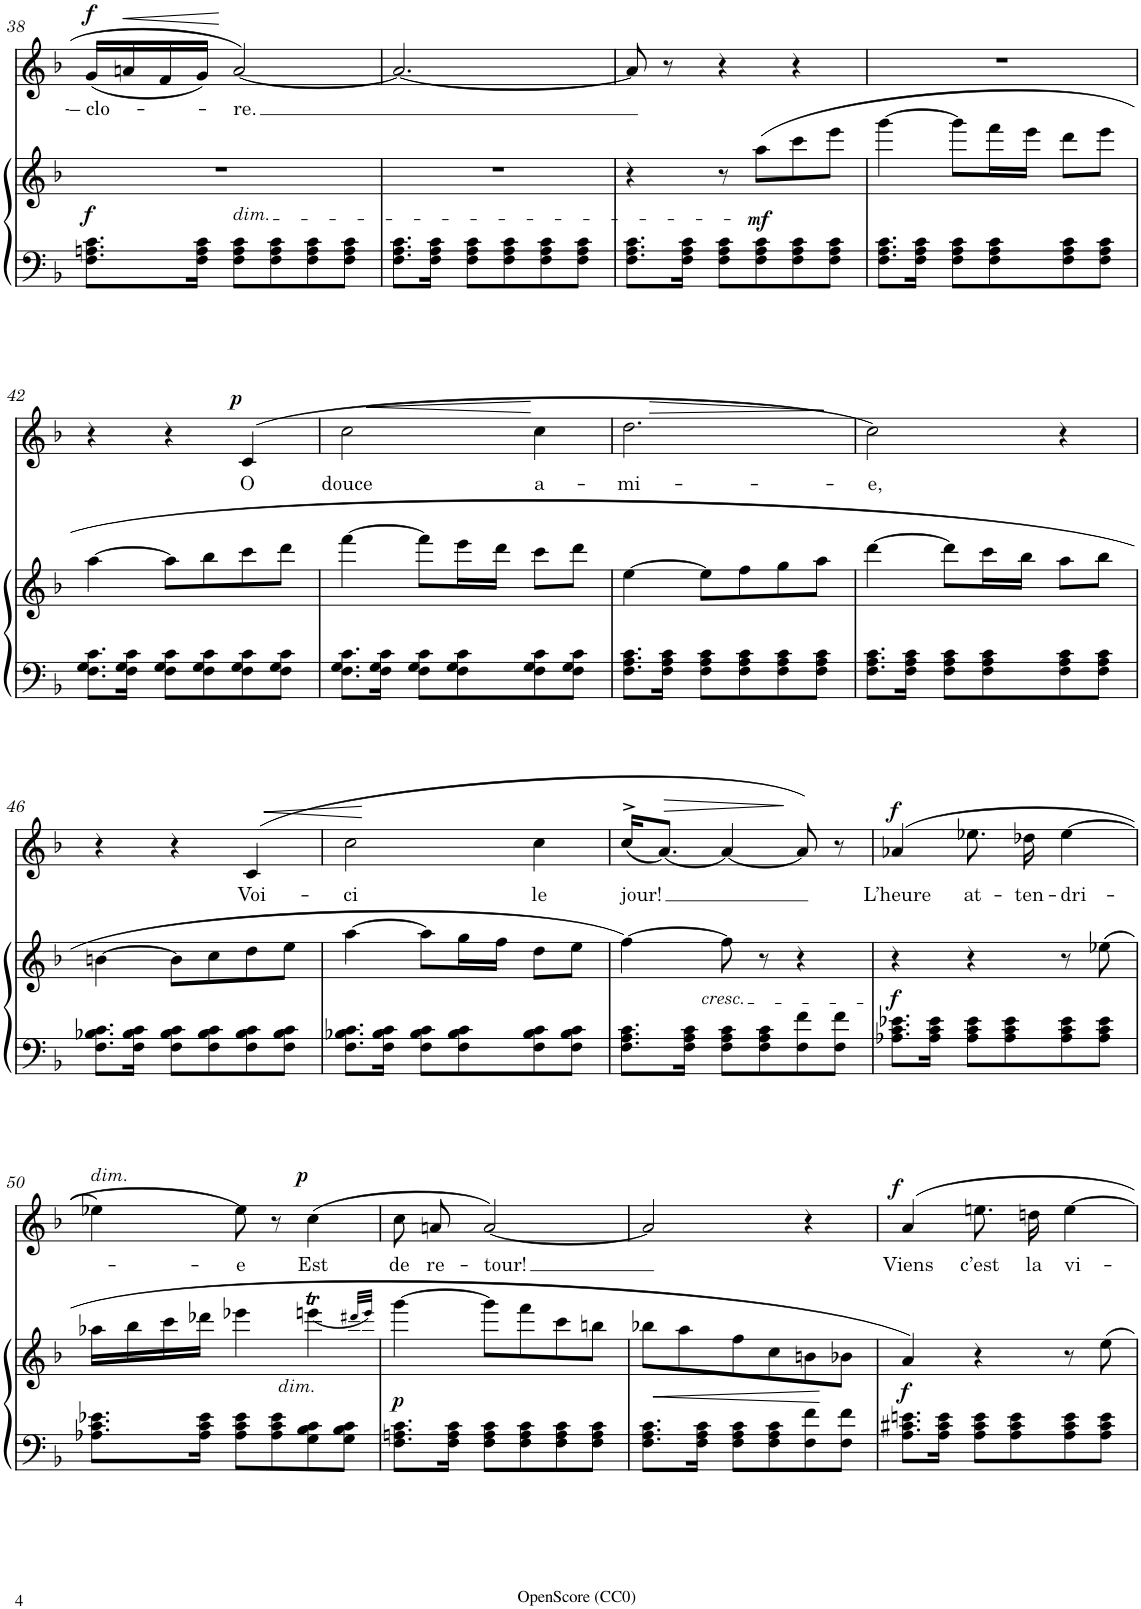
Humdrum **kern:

**kern	**kern	**dynam	**kern	**text	**dynam
*part2	*part2	*part2	*part1	*part1	*part1
*staff3	*staff2	*staff2/3	*staff1	*staff1	*staff1
*I"Piano	*	*	*I"Chant Voice	*	*
*I'Pno	*	*	*	*	*
!!LO:PB:g=z
*clefF4	*clefG2	*	*clefG2	*	*
*k[b-]	*k[b-]	*	*k[b-]	*	*
*M3/4	*M3/4	*	*M3/4	*	*
=38	=38	=38	=38	=38	=38
!	!	!LO:DY:b	!	!LO:LY:b	!LO:DY:a
8.F\ 8.An\ 8.c\L	2.r	f	(16g/LL	-– clo-	f
!	!	!	!	!	!LO:HP:b
.	.	.	16an/	.	<
.	.	.	16f/	.	.
16F\ 16A\ 16c\Jk	.	.	16g/JJ)	.	.
!LO:TX:a:i:t=dim.	!	!	!	!	!
!	!	!	!	!LO:LY:b	!
8F\ 8A\ 8c\L	.	.	[2a/	-re.	[
8F\ 8A\ 8c\	.	.	.	.	.
8F\ 8A\ 8c\	.	.	.	.	.
8F\ 8A\ 8c\J	.	.	.	.	.
=39	=39	=39	=39	=39	=39
8.F\ 8.A\ 8.c\L	2.r	.	2.a/_	.	.
16F\ 16A\ 16c\Jk	.	.	.	.	.
8F\ 8A\ 8c\L	.	.	.	.	.
8F\ 8A\ 8c\	.	.	.	.	.
8F\ 8A\ 8c\	.	.	.	.	.
8F\ 8A\ 8c\J	.	.	.	.	.
=40	=40	=40	=40	=40	=40
8.F\ 8.A\ 8.c\L	4r	.	8a/]	.	.
.	.	.	8r	.	.
16F\ 16A\ 16c\Jk	.	.	.	.	.
8F\ 8A\ 8c\L	8r	.	4r	.	.
!	!	!LO:DY:b	!	!	!
8F\ 8A\ 8c\	(8aa\L	mf	.	.	.
8F\ 8A\ 8c\	8ccc\	.	4r	.	.
8F\ 8A\ 8c\J	8eee\J	.	.	.	.
=41	=41	=41	=41	=41	=41
8.F\ 8.A\ 8.c\L	[4ggg\	.	2.r	.	.
16F\ 16A\ 16c\Jk	.	.	.	.	.
8F\ 8A\ 8c\L	8ggg\L]	.	.	.	.
8F\ 8A\ 8c\	16fff\L	.	.	.	.
.	16eee\JJ	.	.	.	.
8F\ 8A\ 8c\	8ddd\L	.	.	.	.
8F\ 8A\ 8c\J	8eee\J	.	.	.	.
!!LO:LB:g=z
=42	=42	=42	=42	=42	=42
8.F\ 8.G\ 8.c\L	[4aa\	.	4r	.	.
16F\ 16G\ 16c\Jk	.	.	.	.	.
8F\ 8G\ 8c\L	8aa\L]	.	4r	.	.
8F\ 8G\ 8c\	8bb-\	.	.	.	.
!	!	!	!	!LO:LY:b	!LO:DY:a
8F\ 8G\ 8c\	8ccc\	.	(4c/	O	p
8F\ 8G\ 8c\J	8ddd\J	.	.	.	.
=43	=43	=43	=43	=43	=43
!	!	!	!	!LO:LY:b	!LO:HP:b
8.F\ 8.G\ 8.c\L	[4fff\	.	2cc\	douce	<
16F\ 16G\ 16c\Jk	.	.	.	.	.
8F\ 8G\ 8c\L	8fff\L]	.	.	.	.
8F\ 8G\ 8c\	16eee\L	.	.	.	.
.	16ddd\JJ	.	.	.	.
!	!	!	!	!LO:LY:b	!
8F\ 8G\ 8c\	8ccc\L	.	4cc\	a-	[
8F\ 8G\ 8c\J	8ddd\J	.	.	.	.
=44	=44	=44	=44	=44	=44
!	!	!	!	!LO:LY:b	!LO:HP:b
8.F\ 8.A\ 8.c\L	[4ee\	.	2.dd\	-mi-	>
16F\ 16A\ 16c\Jk	.	.	.	.	.
8F\ 8A\ 8c\L	8ee\L]	.	.	.	.
8F\ 8A\ 8c\	8ff\	.	.	.	.
8F\ 8A\ 8c\	8gg\	.	.	.	.
8F\ 8A\ 8c\J	8aa\J	.	.	.	.
.	.	.	.	.	]
=45	=45	=45	=45	=45	=45
!	!	!	!	!LO:LY:b	!
8.F\ 8.A\ 8.c\L	[4ddd\	.	2cc\)	-e,	.
16F\ 16A\ 16c\Jk	.	.	.	.	.
8F\ 8A\ 8c\L	8ddd\L]	.	.	.	.
8F\ 8A\ 8c\	16ccc\L	.	.	.	.
.	16bb-\JJ	.	.	.	.
8F\ 8A\ 8c\	8aa\L	.	4r	.	.
8F\ 8A\ 8c\J	8bb-\J	.	.	.	.
!!LO:LB:g=z
=46	=46	=46	=46	=46	=46
8.F\ 8.B-X\ 8.c\L	[4bn\	.	4r	.	.
16F\ 16B-\ 16c\Jk	.	.	.	.	.
8F\ 8B-\ 8c\L	8b\L]	.	4r	.	.
8F\ 8B-\ 8c\	8cc\	.	.	.	.
!	!	!	!	!LO:LY:b	!LO:HP:b
8F\ 8B-\ 8c\	8dd\	.	(4c/	Voi-	<
8F\ 8B-\ 8c\J	8ee\J	.	.	.	.
.	.	.	.	.	[
=47	=47	=47	=47	=47	=47
!	!	!	!	!LO:LY:b	!
8.F\ 8.B-X\ 8.c\L	[4aa\	.	2cc\	-ci	.
16F\ 16B-\ 16c\Jk	.	.	.	.	.
8F\ 8B-\ 8c\L	8aa\L]	.	.	.	.
8F\ 8B-\ 8c\	16gg\L	.	.	.	.
.	16ff\JJ	.	.	.	.
!	!	!	!	!LO:LY:b	!
8F\ 8B-\ 8c\	8dd\L	.	4cc\	le	.
8F\ 8B-\ 8c\J	8ee\J	.	.	.	.
=48	=48	=48	=48	=48	=48
!	!	!	!	!LO:LY:b	!
8.F\ 8.A\ 8.c\L	[4ff\)	.	(16cc^>/KL	jour!	.
!	!	!	!	!	!LO:HP:b
.	.	.	[8.a/J)	.	>
16F\ 16A\ 16c\Jk	.	.	.	.	.
!	!LO:TX:b:i:t=cresc.	!	!	!	!
8F\ 8A\ 8c\L	8ff\]	.	4a/_	.	.
8F\ 8A\ 8c\	8r	.	.	.	.
8F\ 8f\	4r	.	8a/])	.	]
8F\ 8f\J	.	.	8r	.	.
=49	=49	=49	=49	=49	=49
!	!	!LO:DY:b	!	!LO:LY:b	!LO:DY:a
8.A-X\ 8.c\ 8.e-X\L	4r	f	(4a-X/	L’heure	f
16A-\ 16c\ 16e-\Jk	.	.	.	.	.
!	!	!	!	!LO:LY:b	!
8A-\ 8c\ 8e-\L	4r	.	8.ee-X\	at-	.
8A-\ 8c\ 8e-\	.	.	.	.	.
!	!	!	!	!LO:LY:b	!
.	.	.	16dd-X\	-ten-	.
!	!	!	!	!LO:LY:b	!
8A-\ 8c\ 8e-\	8r	.	[4ee-\	-dri-	.
8A-\ 8c\ 8e-\J	(8ee-X\	.	.	.	.
!!LO:LB:g=z
=50	=50	=50	=50	=50	=50
!	!	!	!LO:TX:a:i:t=dim.	!	!
8.A-X\ 8.c\ 8.e-X\L	16aa-X\LL	.	4ee-X\]	.	.
.	16bb-\	.	.	.	.
.	16ccc\	.	.	.	.
16A-\ 16c\ 16e-\Jk	16ddd-X\JJ	.	.	.	.
!	!LO:TX:b:i:t=dim.	!	!	!	!
!	!	!	!	!LO:LY:b	!
8A-\ 8c\ 8e-\L	4eee-X\	.	8ee-\)	-e	.
8A-\ 8c\ 8e-\	.	.	8r	.	.
!	!	!	!	!LO:LY:b	!LO:DY:a
8G\ 8B-\ 8c\	(<4eeent\	.	(4cc\	Est	p
8G\ 8B-\ 8c\J	.	.	.	.	.
.	32qddd#X/LLL	.	.	.	.
.	32qeee/JJJ)	.	.	.	.
=51	=51	=51	=51	=51	=51
!	!	!LO:DY:b	!	!LO:LY:b	!
8.F\ 8.An\ 8.c\L	[4ggg\	p	8cc\	de	.
!	!	!	!	!LO:LY:b	!
.	.	.	8an/	re-	.
16F\ 16A\ 16c\Jk	.	.	.	.	.
!	!	!	!	!LO:LY:b	!
8F\ 8A\ 8c\L	8ggg\L]	.	[2a/)	-tour!	.
8F\ 8A\ 8c\	8fff\	.	.	.	.
8F\ 8A\ 8c\	8ccc\	.	.	.	.
8F\ 8A\ 8c\J	8bbn\J	.	.	.	.
=52	=52	=52	=52	=52	=52
!	!	!LO:HP:b	!	!	!
8.F\ 8.A\ 8.c\L	8bb-X\L	<	2a/]	.	.
.	8aa\	.	.	.	.
16F\ 16A\ 16c\Jk	.	.	.	.	.
8F\ 8A\ 8c\L	8ff\	.	.	.	.
8F\ 8A\ 8c\	8cc\	.	.	.	.
8F\ 8f\	8bn\	.	4r	.	.
8F\ 8f\J	8b-X\J	[	.	.	.
=53	=53	=53	=53	=53	=53
!	!	!LO:DY:b	!	!LO:LY:b	!LO:DY:a
8.A\ 8.c#X\ 8.en\L	4a/)	f	4a/	Viens	f
16A\ 16c#\ 16e\Jk	.	.	.	.	.
!	!	!	!	!LO:LY:b	!
8A\ 8c#\ 8e\L	4r	.	8.een\	c’est	.
8A\ 8c#\ 8e\	.	.	.	.	.
!	!	!	!	!LO:LY:b	!
.	.	.	16ddn\	la	.
!	!	!	!	!LO:LY:b	!
8A\ 8c#\ 8e\	8r	.	[4ee\	vi-	.
8A\ 8c#\ 8e\J	8ee\	.	.	.	.
=	=	=	=	=	=
*-	*-	*-	*-	*-	*-
